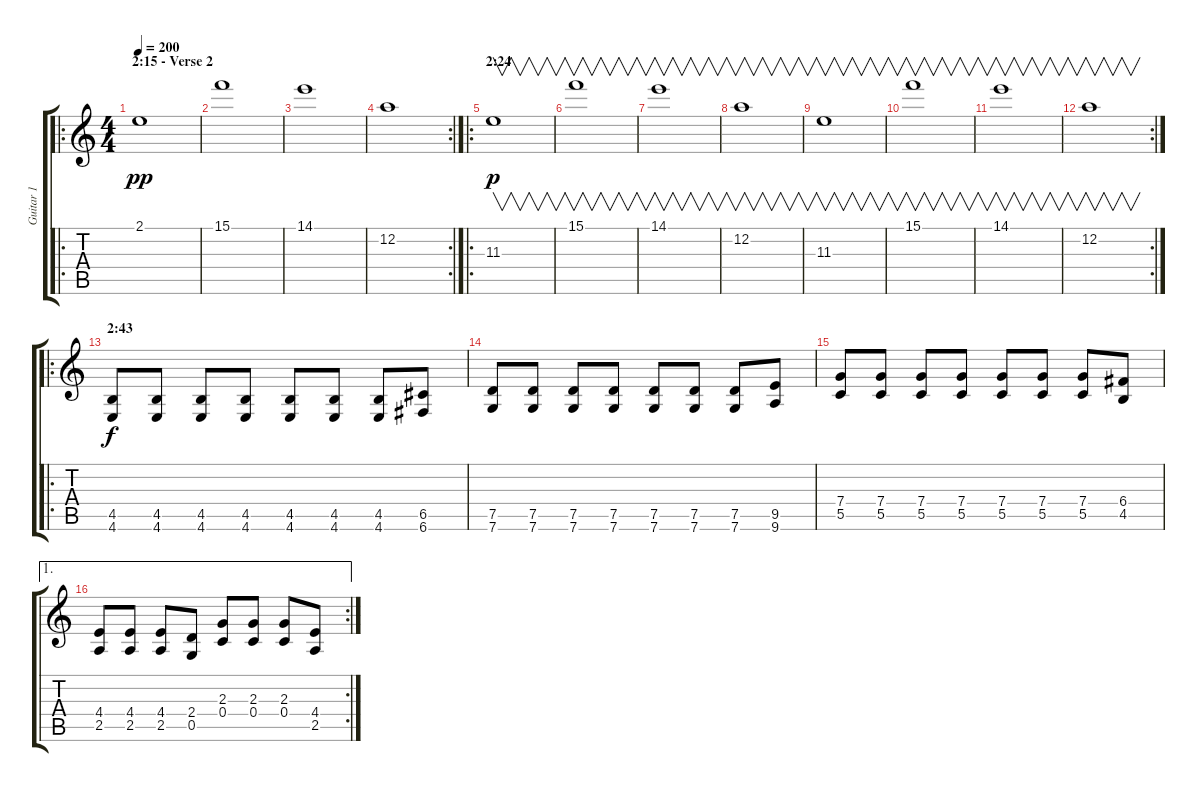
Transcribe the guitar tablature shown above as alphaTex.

\track ("Guitar 1" "Guitar 1") {instrument distortionguitar}
\staff {score tabs}
\tuning (D4 A3 F3 C3 G2 C2) {hide}
\ro
\ts (4 4)
\section ("" "2:15 - Verse 2")
\tempo 200
\clef g2
\ks c
2.1.1{dy pp} |
15.1.1 |
14.1.1 |
\rc 2
12.2.1 |
\ro
\section ("" "2:24")
11.3.1{v dy p instrument electricguitarmuted} |
15.1.1{v} |
14.1.1{v} |
12.2.1{v} |
11.3.1{v} |
15.1.1{v} |
14.1.1{v} |
\rc 2
12.2.1{v} |
\ro
\section ("" "2:43")
(4.5 4.6).8{dy f volume 14 balance 8 instrument distortionguitar} (4.5 4.6).8 (4.5 4.6).8 (4.5 4.6).8 (4.5 4.6).8 (4.5 4.6).8 (4.5 4.6).8 (6.5 6.6).8 |
(7.5 7.6).8 (7.5 7.6).8 (7.5 7.6).8 (7.5 7.6).8 (7.5 7.6).8 (7.5 7.6).8 (7.5 7.6).8 (9.5 9.6).8 |
(7.4 5.5).8 (7.4 5.5).8 (7.4 5.5).8 (7.4 5.5).8 (7.4 5.5).8 (7.4 5.5).8 (7.4 5.5).8 (6.4 4.5).8 |
\ae 1
\rc 2
(4.4 2.5).8 (4.4 2.5).8 (4.4 2.5).8 (2.4 0.5).8 (2.3 0.4).8 (2.3 0.4).8 (2.3 0.4).8 (4.4 2.5).8
